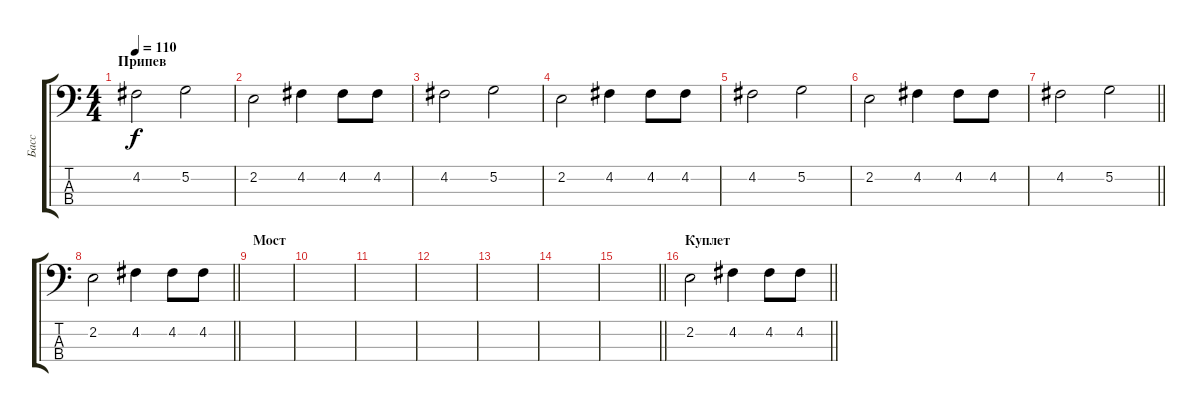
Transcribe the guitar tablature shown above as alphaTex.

\track ("Басс" "Басс") {instrument fretlessbass}
\staff {score tabs}
\tuning (G2 D2 A1 E1) {hide}
\ts (4 4)
\section ("" "Припев ")
\tempo 110
\clef f4
\ks c
4.2.2{dy f} 5.2.2 |
2.2.2 4.2.4 4.2.8 4.2.8 |
4.2.2 5.2.2 |
2.2.2 4.2.4 4.2.8 4.2.8 |
4.2.2 5.2.2 |
2.2.2 4.2.4 4.2.8 4.2.8 |
\barLineRight lightlight
4.2.2 5.2.2 |
\barLineRight lightlight
2.2.2 4.2.4 4.2.8 4.2.8 |
\section ("" "Мост")
|
|
|
|
|
|
\barLineRight lightlight
|
\section ("" "Куплет")
\barLineRight lightlight
2.2.2 4.2.4 4.2.8 4.2.8
